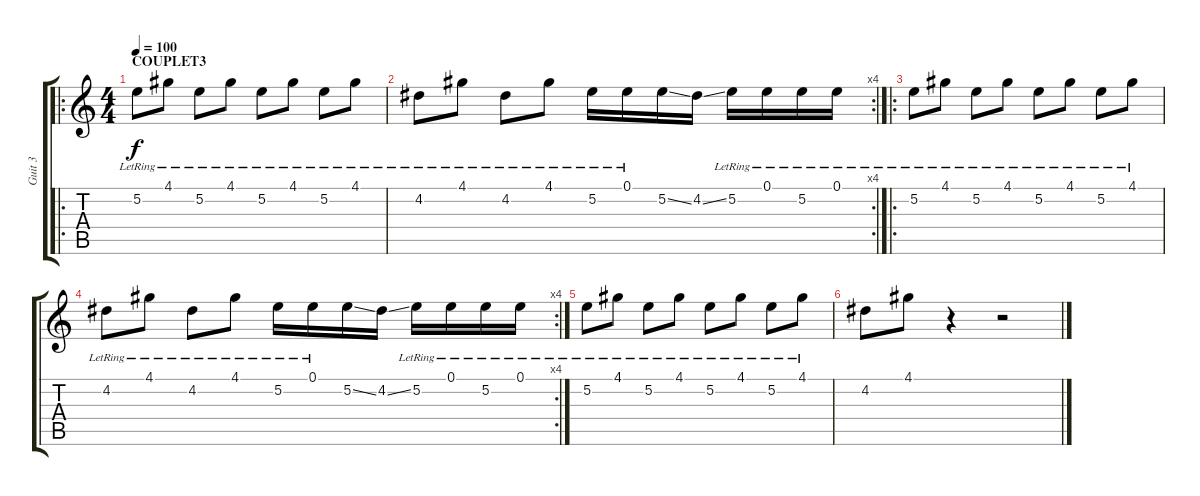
\track ("Guit 3" "Guit 3") {instrument overdrivenguitar}
\staff {score tabs}
\tuning (E4 B3 G3 D3 A2 E2) {hide}
\ro
\ts (4 4)
\section ("" "COUPLET3")
\tempo 100
\clef g2
\ks c
5.2{lr}.8{dy f} 4.1{lr}.8 5.2{lr}.8 4.1{lr}.8 5.2{lr}.8 4.1{lr}.8 5.2{lr}.8 4.1{lr}.8 |
\rc 4
4.2{lr}.8 4.1{lr}.8 4.2{lr}.8 4.1{lr}.8 5.2{lr}.16 0.1{lr}.16 5.2{ss}.16 4.2{ss}.16 5.2{lr}.16 0.1{lr}.16 5.2{lr}.16 0.1{lr}.16 |
\ro
5.2{lr}.8 4.1{lr}.8 5.2{lr}.8 4.1{lr}.8 5.2{lr}.8 4.1{lr}.8 5.2{lr}.8 4.1{lr}.8 |
\rc 4
4.2{lr}.8 4.1{lr}.8 4.2{lr}.8 4.1{lr}.8 5.2{lr}.16 0.1{lr}.16 5.2{ss}.16 4.2{ss}.16 5.2{lr}.16 0.1{lr}.16 5.2{lr}.16 0.1{lr}.16 |
5.2{lr}.8 4.1{lr}.8 5.2{lr}.8 4.1{lr}.8 5.2{lr}.8 4.1{lr}.8 5.2{lr}.8 4.1{lr}.8 |
4.2.8 4.1.8 r.4 r.2
